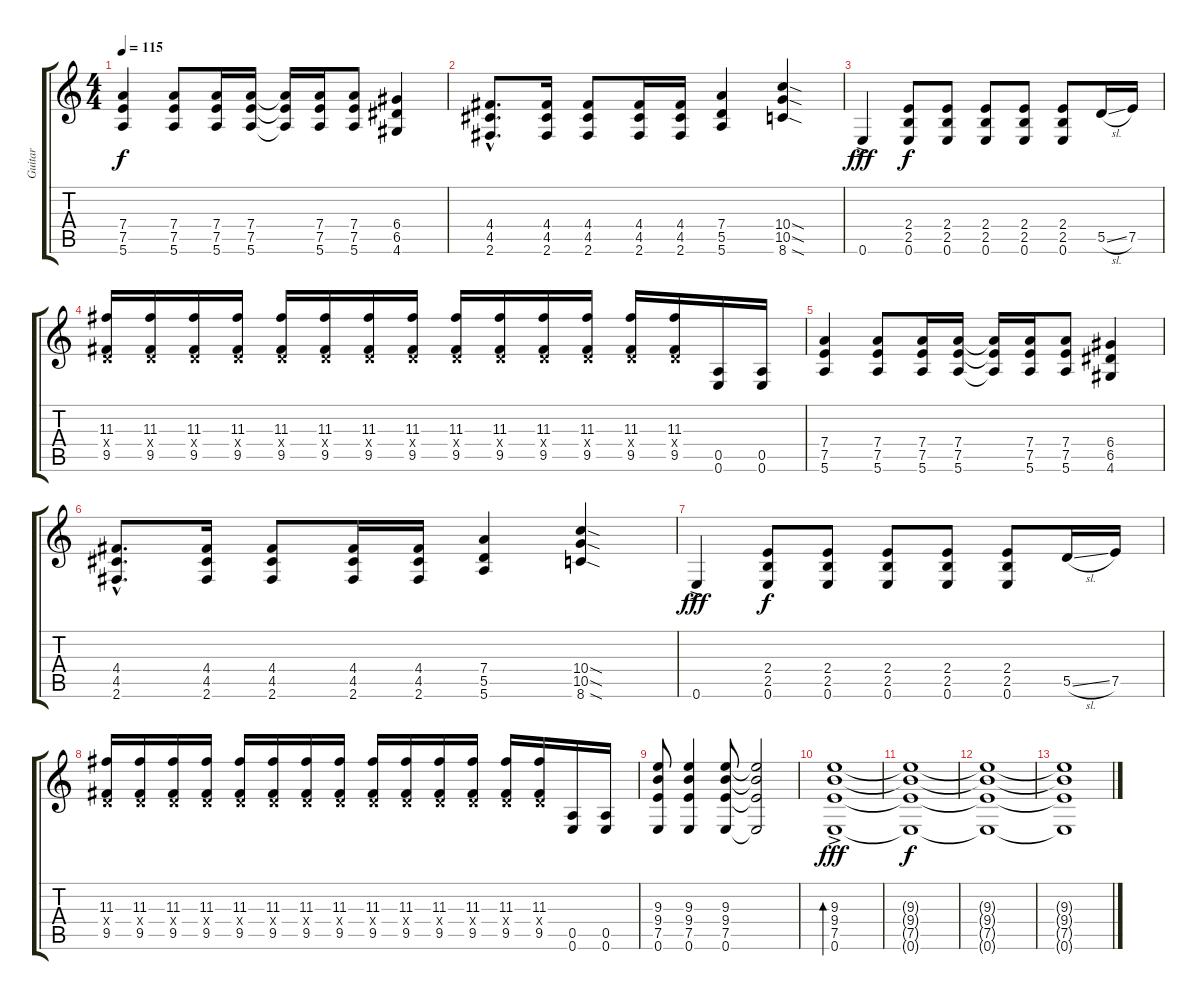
\track ("Guitar" "Guitar") {instrument distortionguitar}
\staff {score tabs}
\tuning (E4 B3 G3 D3 A2 E2) {hide}
\ts (4 4)
\tempo 115
\clef g2
\ks c
(7.4 7.5 5.6).4{dy f} (7.4 7.5 5.6).8 (7.4 7.5 5.6).16 (7.4 7.5 5.6).16 (7.4{t} 7.5{t} 5.6{t}).16 (7.4 7.5 5.6).16 (7.4 7.5 5.6).8 (6.4 6.5 4.6).4 |
(4.4{hac} 4.5{hac} 2.6{hac}).8{d} (4.4 4.5 2.6).16 (4.4 4.5 2.6).8 (4.4 4.5 2.6).16 (4.4 4.5 2.6).16 (7.4 5.5 5.6).4 (10.4{sod} 10.5{sod} 8.6{sod}).4 |
0.6{ac}.4{dy fff} (2.4 2.5 0.6).8{dy f} (2.4 2.5 0.6).8 (2.4 2.5 0.6).8 (2.4 2.5 0.6).8 (2.4 2.5 0.6).8 5.5{sl}.16 7.5.16 |
(11.3 0.4{x} 9.5).16 (11.3 0.4{x} 9.5).16 (11.3 0.4{x} 9.5).16 (11.3 0.4{x} 9.5).16 (11.3 0.4{x} 9.5).16 (11.3 0.4{x} 9.5).16 (11.3 0.4{x} 9.5).16 (11.3 0.4{x} 9.5).16 (11.3 0.4{x} 9.5).16 (11.3 0.4{x} 9.5).16 (11.3 0.4{x} 9.5).16 (11.3 0.4{x} 9.5).16 (11.3 0.4{x} 9.5).16 (11.3 0.4{x} 9.5).16 (0.5 0.6).16 (0.5 0.6).16 |
(7.4 7.5 5.6).4 (7.4 7.5 5.6).8 (7.4 7.5 5.6).16 (7.4 7.5 5.6).16 (7.4{t} 7.5{t} 5.6{t}).16 (7.4 7.5 5.6).16 (7.4 7.5 5.6).8 (6.4 6.5 4.6).4 |
(4.4{hac} 4.5{hac} 2.6{hac}).8{d} (4.4 4.5 2.6).16 (4.4 4.5 2.6).8 (4.4 4.5 2.6).16 (4.4 4.5 2.6).16 (7.4 5.5 5.6).4 (10.4{sod} 10.5{sod} 8.6{sod}).4 |
0.6{ac}.4{dy fff} (2.4 2.5 0.6).8{dy f} (2.4 2.5 0.6).8 (2.4 2.5 0.6).8 (2.4 2.5 0.6).8 (2.4 2.5 0.6).8 5.5{sl}.16 7.5.16 |
(11.3 0.4{x} 9.5).16 (11.3 0.4{x} 9.5).16 (11.3 0.4{x} 9.5).16 (11.3 0.4{x} 9.5).16 (11.3 0.4{x} 9.5).16 (11.3 0.4{x} 9.5).16 (11.3 0.4{x} 9.5).16 (11.3 0.4{x} 9.5).16 (11.3 0.4{x} 9.5).16 (11.3 0.4{x} 9.5).16 (11.3 0.4{x} 9.5).16 (11.3 0.4{x} 9.5).16 (11.3 0.4{x} 9.5).16 (11.3 0.4{x} 9.5).16 (0.5 0.6).16 (0.5 0.6).16 |
(9.3 9.4 7.5 0.6).8 (9.3 9.4 7.5 0.6).4 (9.3 9.4 7.5 0.6).8 (9.3{t} 9.4{t} 7.5{t} 0.6{t}).2 |
(9.3{ac} 9.4 7.5 0.6).1{bd 120 dy fff} |
(9.3{t} 9.4{t} 7.5{t} 0.6{t}).1{dy f} |
(9.3{t} 9.4{t} 7.5{t} 0.6{t}).1 |
(9.3{t} 9.4{t} 7.5{t} 0.6{t}).1
